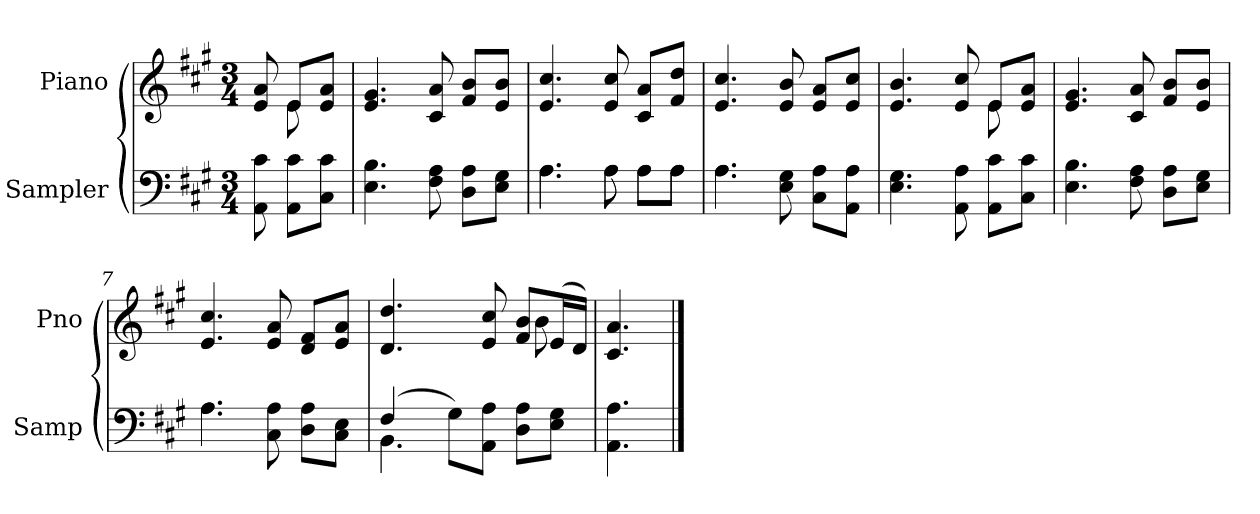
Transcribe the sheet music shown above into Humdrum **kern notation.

**kern	**kern
*part2	*part1
*staff2	*staff1
*I"Sampler	*I"Piano
*I'Samp	*I'Pno
*clefF4	*clefG2
*k[f#c#g#]	*k[f#c#g#]
*A:	*A:
*M3/4	*M3/4
=1	=1
*	*^
8AA 8c#	8e 8a	8ryy
8AA\ 8c#\L	8e/L	8e
8C#\ 8c#\J	8e/ 8a/J	8ryy
*	*v	*v
=2	=2
4.E 4.B	4.e 4.g#
8F# 8A	8c# 8a
8D\ 8A\L	8f#/ 8b/L
8E\ 8G#\J	8e/ 8b/J
=3	=3
*^	*
4.A\	4.A	4.e 4.cc#
8A\	8A	8e 8cc#
8A\L	8A\L	8c#/ 8a/L
8A\J	8A\J	8f#/ 8dd/J
=4	=4	=4
4.A\	4.A	4.e 4.cc#
8E 8G#	4.ryy	8e 8b
8C#\ 8A\L	.	8e/ 8a/L
8AA\ 8A\J	.	8e/ 8cc#/J
*v	*v	*
=5	=5
*	*^
4.E 4.G#	4.e 4.b	2ryy
8AA 8A	8e 8cc#	.
8AA\ 8c#\L	8e/L	8e
8C#\ 8c#\J	8e/ 8a/J	8ryy
*	*v	*v
=6	=6
4.E 4.B	4.e 4.g#
8F# 8A	8c# 8a
8D\ 8A\L	8f#/ 8b/L
8E\ 8G#\J	8e/ 8b/J
=7	=7
*^	*
4.A\	4.A	4.e 4.cc#
8C# 8A	4.ryy	8e 8a
8D\ 8A\L	.	8d/ 8f#/L
8C#\ 8E\J	.	8e/ 8a/J
=8	=8	=8
*	*	*^
(4F#/	4.BB	4.d 4.dd	8ryy
*	*	*v	*v
8G#\L)	.	.
8AA\ 8A\J	4.ryy	8e 8cc#
8D\ 8A\L	.	8f#/ 8b/L
*	*	*^
8E\ 8G#\J	.	(16e/L	8b
.	.	16d/JJ)	.
*v	*v	*	*
*	*v	*v
=9	=9
4.AA 4.A	4.c# 4.a
==	==
*-	*-
